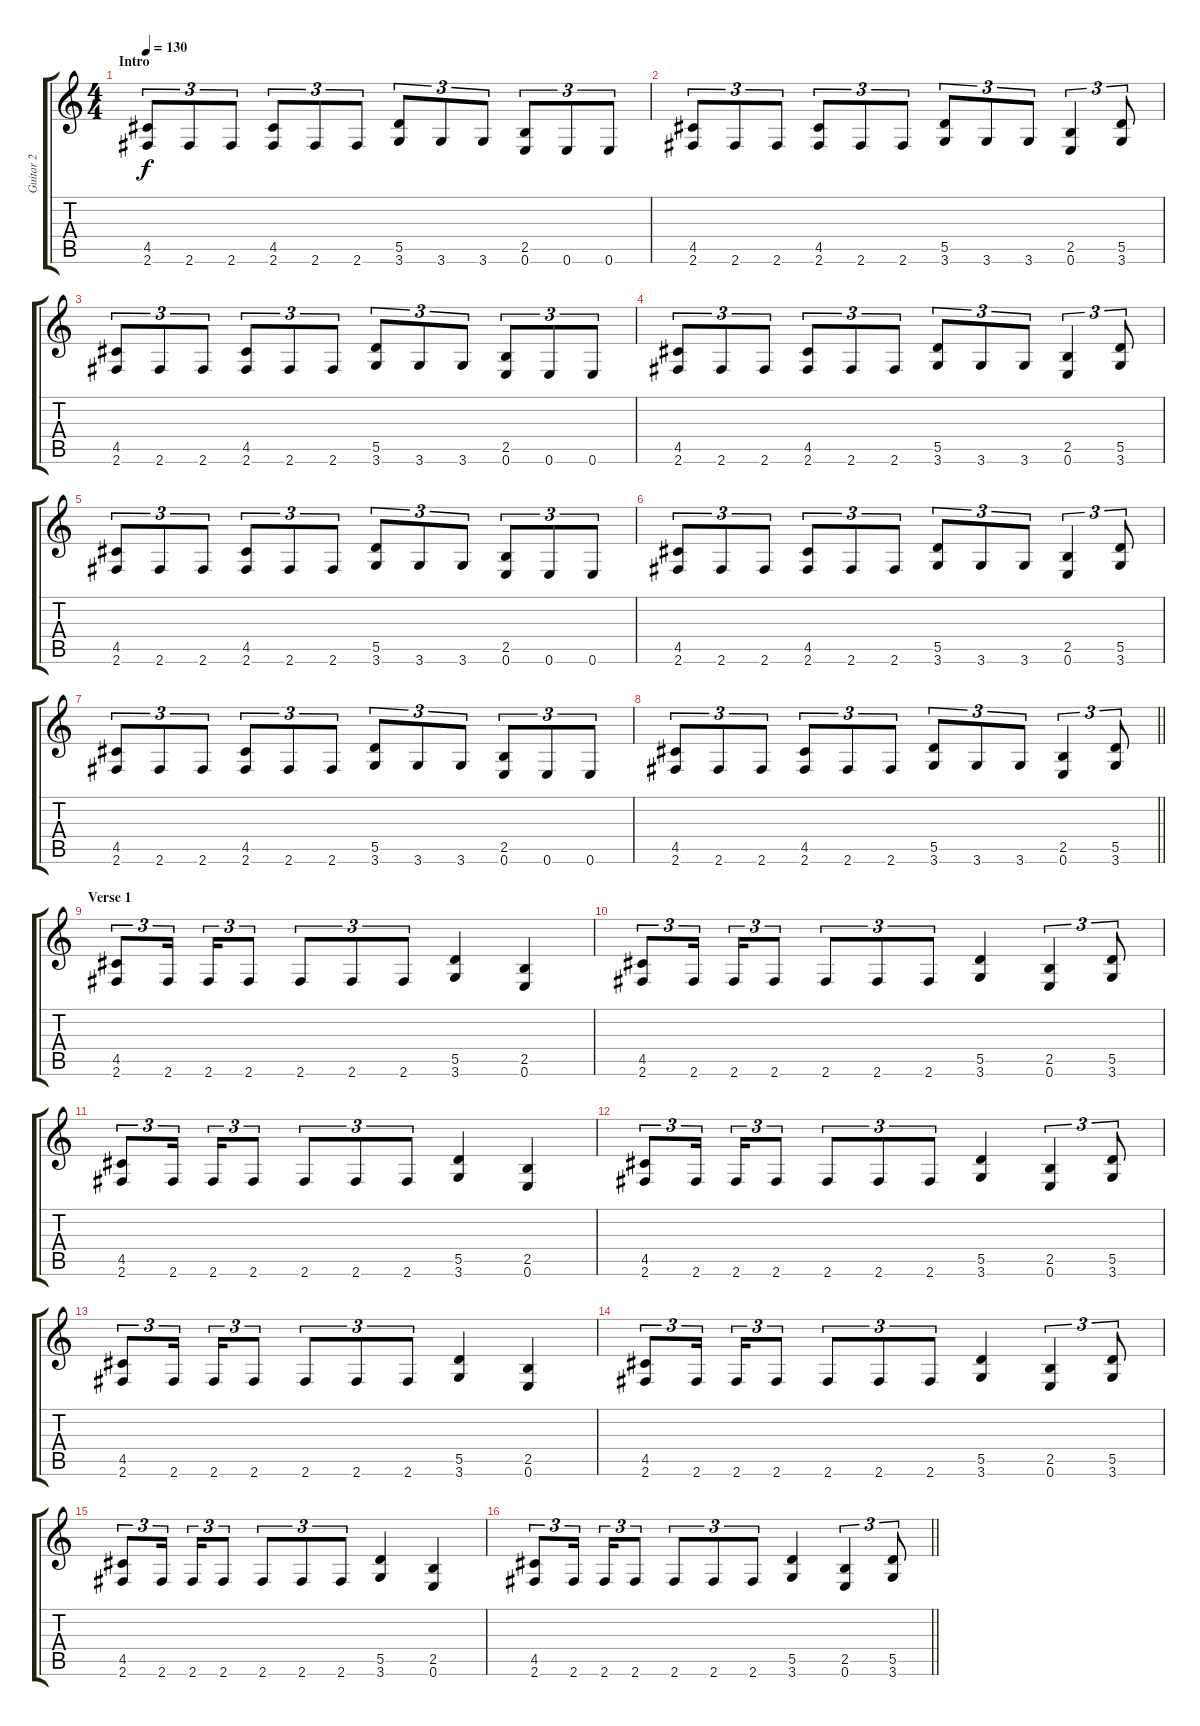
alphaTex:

\track ("Guitar 2" "Guitar 2") {instrument distortionguitar}
\staff {score tabs}
\tuning (E4 B3 G3 D3 A2 E2) {hide}
\ts (4 4)
\section ("" "Intro")
\tempo 130
\clef g2
\ks c
(4.5 2.6).8{tu (3 2) dy f instrument distortionguitar} 2.6.8{tu (3 2)} 2.6.8{tu (3 2)} (4.5 2.6).8{tu (3 2)} 2.6.8{tu (3 2)} 2.6.8{tu (3 2)} (5.5 3.6).8{tu (3 2)} 3.6.8{tu (3 2)} 3.6.8{tu (3 2)} (2.5 0.6).8{tu (3 2)} 0.6.8{tu (3 2)} 0.6.8{tu (3 2)} |
(4.5 2.6).8{tu (3 2)} 2.6.8{tu (3 2)} 2.6.8{tu (3 2)} (4.5 2.6).8{tu (3 2)} 2.6.8{tu (3 2)} 2.6.8{tu (3 2)} (5.5 3.6).8{tu (3 2)} 3.6.8{tu (3 2)} 3.6.8{tu (3 2)} (2.5 0.6).4{tu (3 2)} (5.5 3.6).8{tu (3 2)} |
(4.5 2.6).8{tu (3 2)} 2.6.8{tu (3 2)} 2.6.8{tu (3 2)} (4.5 2.6).8{tu (3 2)} 2.6.8{tu (3 2)} 2.6.8{tu (3 2)} (5.5 3.6).8{tu (3 2)} 3.6.8{tu (3 2)} 3.6.8{tu (3 2)} (2.5 0.6).8{tu (3 2)} 0.6.8{tu (3 2)} 0.6.8{tu (3 2)} |
(4.5 2.6).8{tu (3 2)} 2.6.8{tu (3 2)} 2.6.8{tu (3 2)} (4.5 2.6).8{tu (3 2)} 2.6.8{tu (3 2)} 2.6.8{tu (3 2)} (5.5 3.6).8{tu (3 2)} 3.6.8{tu (3 2)} 3.6.8{tu (3 2)} (2.5 0.6).4{tu (3 2)} (5.5 3.6).8{tu (3 2)} |
(4.5 2.6).8{tu (3 2)} 2.6.8{tu (3 2)} 2.6.8{tu (3 2)} (4.5 2.6).8{tu (3 2)} 2.6.8{tu (3 2)} 2.6.8{tu (3 2)} (5.5 3.6).8{tu (3 2)} 3.6.8{tu (3 2)} 3.6.8{tu (3 2)} (2.5 0.6).8{tu (3 2)} 0.6.8{tu (3 2)} 0.6.8{tu (3 2)} |
(4.5 2.6).8{tu (3 2)} 2.6.8{tu (3 2)} 2.6.8{tu (3 2)} (4.5 2.6).8{tu (3 2)} 2.6.8{tu (3 2)} 2.6.8{tu (3 2)} (5.5 3.6).8{tu (3 2)} 3.6.8{tu (3 2)} 3.6.8{tu (3 2)} (2.5 0.6).4{tu (3 2)} (5.5 3.6).8{tu (3 2)} |
(4.5 2.6).8{tu (3 2)} 2.6.8{tu (3 2)} 2.6.8{tu (3 2)} (4.5 2.6).8{tu (3 2)} 2.6.8{tu (3 2)} 2.6.8{tu (3 2)} (5.5 3.6).8{tu (3 2)} 3.6.8{tu (3 2)} 3.6.8{tu (3 2)} (2.5 0.6).8{tu (3 2)} 0.6.8{tu (3 2)} 0.6.8{tu (3 2)} |
\barLineRight lightlight
(4.5 2.6).8{tu (3 2)} 2.6.8{tu (3 2)} 2.6.8{tu (3 2)} (4.5 2.6).8{tu (3 2)} 2.6.8{tu (3 2)} 2.6.8{tu (3 2)} (5.5 3.6).8{tu (3 2)} 3.6.8{tu (3 2)} 3.6.8{tu (3 2)} (2.5 0.6).4{tu (3 2)} (5.5 3.6).8{tu (3 2)} |
\section ("" "Verse 1")
(4.5 2.6).8{tu (3 2)} 2.6.16{tu (3 2) beam splitsecondary} 2.6.16{tu (3 2)} 2.6.8{tu (3 2)} 2.6.8{tu (3 2)} 2.6.8{tu (3 2)} 2.6.8{tu (3 2)} (5.5 3.6).4 (2.5 0.6).4 |
(4.5 2.6).8{tu (3 2)} 2.6.16{tu (3 2) beam splitsecondary} 2.6.16{tu (3 2)} 2.6.8{tu (3 2)} 2.6.8{tu (3 2)} 2.6.8{tu (3 2)} 2.6.8{tu (3 2)} (5.5 3.6).4 (2.5 0.6).4{tu (3 2)} (5.5 3.6).8{tu (3 2)} |
(4.5 2.6).8{tu (3 2)} 2.6.16{tu (3 2) beam splitsecondary} 2.6.16{tu (3 2)} 2.6.8{tu (3 2)} 2.6.8{tu (3 2)} 2.6.8{tu (3 2)} 2.6.8{tu (3 2)} (5.5 3.6).4 (2.5 0.6).4 |
(4.5 2.6).8{tu (3 2)} 2.6.16{tu (3 2) beam splitsecondary} 2.6.16{tu (3 2)} 2.6.8{tu (3 2)} 2.6.8{tu (3 2)} 2.6.8{tu (3 2)} 2.6.8{tu (3 2)} (5.5 3.6).4 (2.5 0.6).4{tu (3 2)} (5.5 3.6).8{tu (3 2)} |
(4.5 2.6).8{tu (3 2)} 2.6.16{tu (3 2) beam splitsecondary} 2.6.16{tu (3 2)} 2.6.8{tu (3 2)} 2.6.8{tu (3 2)} 2.6.8{tu (3 2)} 2.6.8{tu (3 2)} (5.5 3.6).4 (2.5 0.6).4 |
(4.5 2.6).8{tu (3 2)} 2.6.16{tu (3 2) beam splitsecondary} 2.6.16{tu (3 2)} 2.6.8{tu (3 2)} 2.6.8{tu (3 2)} 2.6.8{tu (3 2)} 2.6.8{tu (3 2)} (5.5 3.6).4 (2.5 0.6).4{tu (3 2)} (5.5 3.6).8{tu (3 2)} |
(4.5 2.6).8{tu (3 2)} 2.6.16{tu (3 2) beam splitsecondary} 2.6.16{tu (3 2)} 2.6.8{tu (3 2)} 2.6.8{tu (3 2)} 2.6.8{tu (3 2)} 2.6.8{tu (3 2)} (5.5 3.6).4 (2.5 0.6).4 |
\barLineRight lightlight
(4.5 2.6).8{tu (3 2)} 2.6.16{tu (3 2) beam splitsecondary} 2.6.16{tu (3 2)} 2.6.8{tu (3 2)} 2.6.8{tu (3 2)} 2.6.8{tu (3 2)} 2.6.8{tu (3 2)} (5.5 3.6).4 (2.5 0.6).4{tu (3 2)} (5.5 3.6).8{tu (3 2)}
